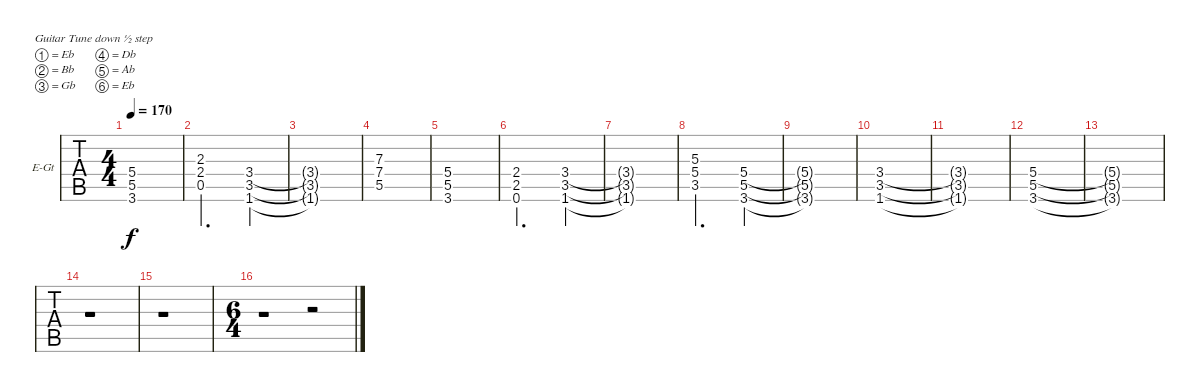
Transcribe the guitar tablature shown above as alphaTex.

\bracketExtendMode groupsimilarinstruments
\firstSystemTrackNameOrientation horizontal
\otherSystemsTrackNameOrientation horizontal
\track ("Юрий Мелисов" "E-Gt") {instrument distortionguitar}
\staff {tabs}
\tuning (Eb4 Bb3 Gb3 Db3 Ab2 Eb2)
\ts (4 4)
\tempo 170
\clef g2
\ks c
(5.4 5.5 3.6).1{dy f} |
(2.3 2.4 0.5).2{d} (3.4 3.5 1.6).4 |
(3.4{t} 3.5{t} 1.6{t}).1 |
(7.3 7.4 5.5).1 |
(5.4 5.5 3.6).1 |
(2.4 2.5 0.6).2{d} (3.4 3.5 1.6).4 |
(3.4{t} 3.5{t} 1.6{t}).1 |
(5.3 5.4 3.5).2{d} (5.4 5.5 3.6).4 |
(5.4{t} 5.5{t} 3.6{t}).1 |
(3.4 3.5 1.6).1 |
(3.4{t} 3.5{t} 1.6{t}).1 |
(5.4 5.5 3.6).1 |
(5.4{t} 5.5{t} 3.6{t}).1 |
r.1 |
r.1 |
\ts (6 4)
\beaming (8 6 6)
r.1 r.2
